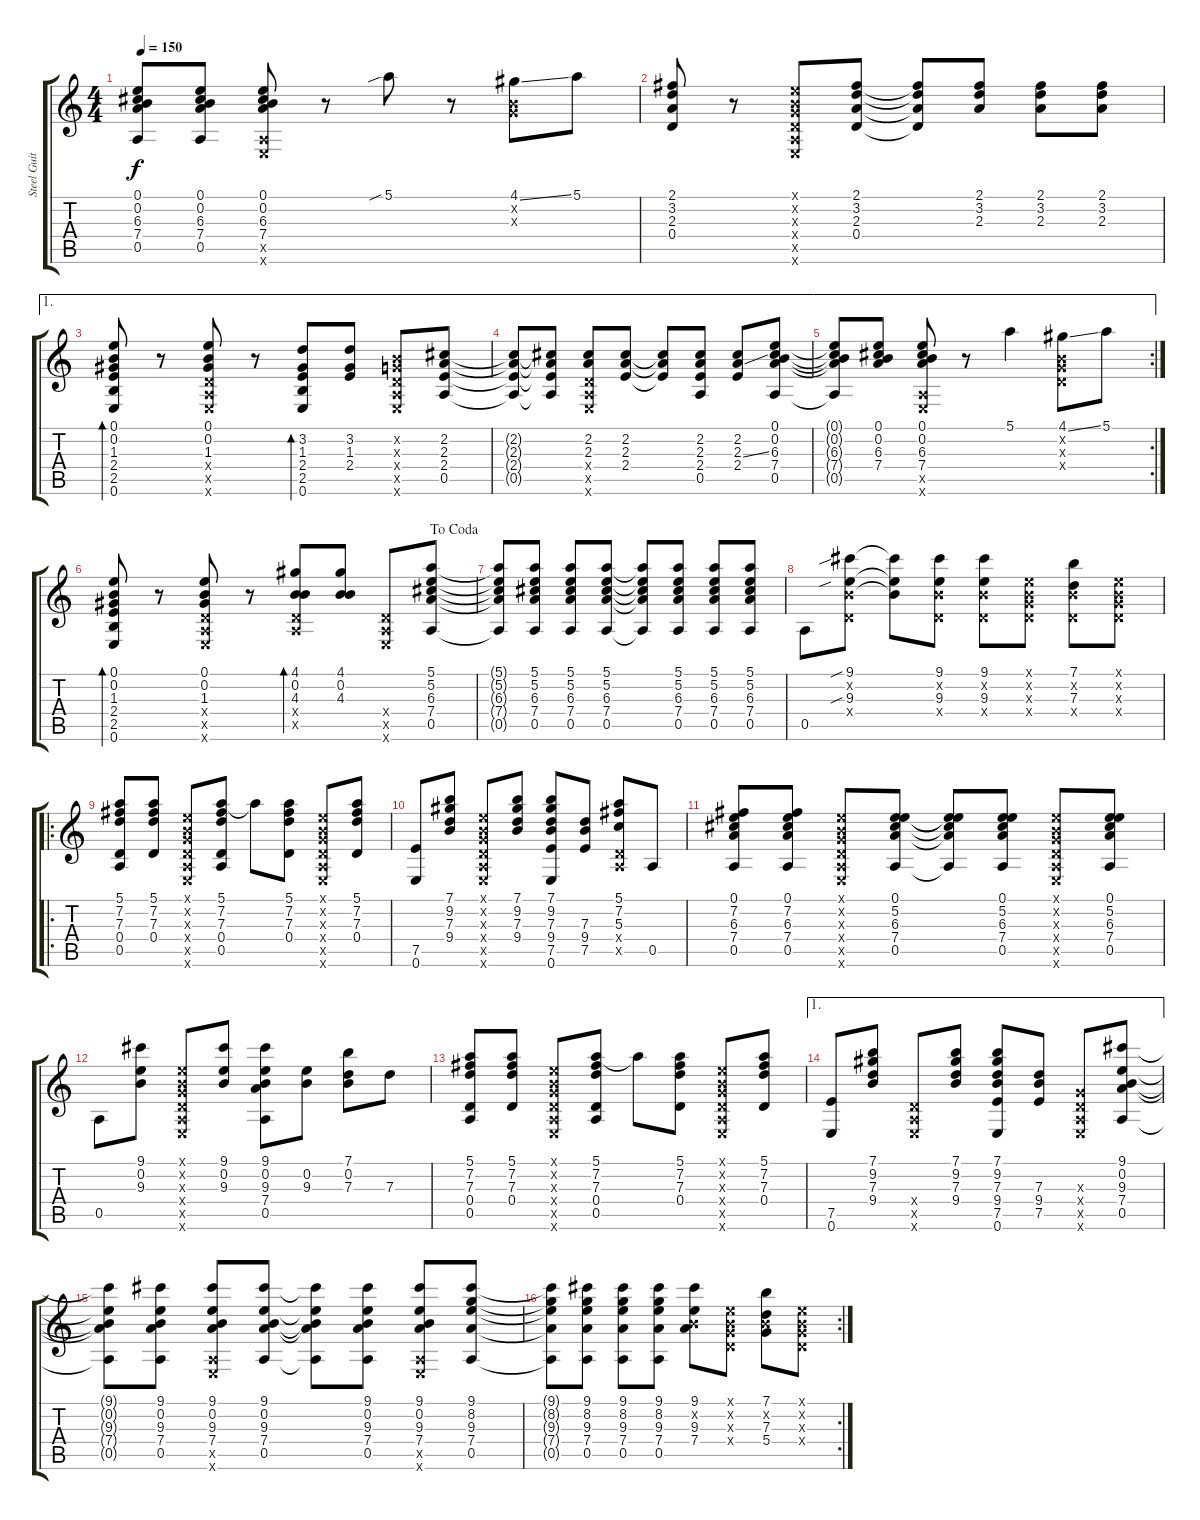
\track ("Steel Guitar" "Steel Guit") {instrument acousticguitarsteel}
\staff {score tabs}
\tuning (E4 B3 G3 D3 A2 E2) {hide}
\ts (4 4)
\tempo 150
\clef g2
\ks c
(0.1{t} 0.2{t} 6.3{t} 7.4{t} 0.5{t}).8{dy f} (0.1 0.2 6.3 7.4 0.5).8 (0.1 0.2 6.3 7.4 0.5{x} 0.6{x}).8 r.8 5.1{sib}.8 r.8 (4.1{ss} 0.2{x} 0.3{x}).8 5.1.8 |
(2.1 3.2 2.3 0.4).8 r.8 (0.1{x} 0.2{x} 0.3{x} 0.4{x} 0.5{x} 0.6{x}).8 (2.1 3.2 2.3 0.4).8 (2.1{t} 3.2{t} 2.3{t} 0.4{t}).8 (2.1 3.2 2.3).8 (2.1 3.2 2.3).8 (2.1 3.2 2.3).8 |
\ae 1
(0.1 0.2 1.3 2.4 2.5 0.6).8{bd 120} r.8 (0.1 0.2 1.3 0.4{x} 0.5{x} 0.6{x}).8 r.8 (3.2 1.3 2.4 2.5 0.6).8{bd 120} (3.2 1.3 2.4).8 (0.2{x} 0.3{x} 0.4{x} 0.5{x} 0.6{x}).8 (2.2 2.3 2.4 0.5).8 |
\ae 1
(2.2{t} 2.3{t} 2.4{t} 0.5{t}).8 (2.2{t} 2.3{t} 2.4{t} 0.5{t}).8 (2.2 2.3 0.4{x} 0.5{x} 0.6{x}).8 (2.2 2.3 2.4).8 (2.2{t} 2.3{t} 2.4{t}).8 (2.2 2.3 2.4 0.5).8 (2.2 2.3{ss} 2.4).8 (0.1 0.2 6.3 7.4 0.5).8 |
\ae 1
\rc 2
(0.1{t} 0.2{t} 6.3{t} 7.4{t} 0.5{t}).8 (0.1 0.2 6.3 7.4).8 (0.1 0.2 6.3 7.4 0.5{x} 0.6{x}).8 r.8 5.1.4 (4.1{ss} 0.2{x} 0.3{x} 0.4{x}).8 5.1.8 |
\jump dacoda
(0.1 0.2 1.3 2.4 2.5 0.6).8{bd 120} r.8 (0.1 0.2 1.3 0.4{x} 0.5{x} 0.6{x}).8 r.8 (4.1 0.2 4.3 0.4{x} 0.5{x}).8{bd 120} (4.1 0.2 4.3).8 (0.4{x} 0.5{x} 0.6{x}).8 (5.1 5.2 6.3 7.4 0.5).8 |
(5.1{t} 5.2{t} 6.3{t} 7.4{t} 0.5{t}).8 (5.1 5.2 6.3 7.4 0.5).8 (5.1 5.2 6.3 7.4 0.5).8 (5.1 5.2 6.3 7.4 0.5).8 (5.1{t} 5.2{t} 6.3{t} 7.4{t} 0.5{t}).8 (5.1 5.2 6.3 7.4 0.5).8 (5.1 5.2 6.3 7.4 0.5).8 (5.1 5.2 6.3 7.4 0.5).8 |
0.5.8 (9.1{sib} 0.2{x} 9.3{sib} 0.4{x}).8 (9.1{t} 0.2{t} 9.3{t}).8 (9.1 0.2{x} 9.3 0.4{x}).8 (9.1 0.2{x} 9.3 0.4{x}).8 (0.1{x} 0.2{x} 0.3{x} 0.4{x}).8 (7.1 0.2{x} 7.3 0.4{x}).8 (0.1{x} 0.2{x} 0.3{x} 0.4{x}).8 |
\ro
(5.1 7.2 7.3 0.4 0.5).8 (5.1 7.2 7.3 0.4).8 (0.1{x} 0.2{x} 0.3{x} 0.4{x} 0.5{x} 0.6{x}).8 (5.1 7.2 7.3 0.4 0.5).8 5.1{t}.8 (5.1 7.2 7.3 0.4).8 (0.1{x} 0.2{x} 0.3{x} 0.4{x} 0.5{x} 0.6{x}).8 (5.1 7.2 7.3 0.4).8 |
(7.5 0.6).8 (7.1 9.2 7.3 9.4).8 (0.1{x} 0.2{x} 0.3{x} 0.4{x} 0.5{x} 0.6{x}).8 (7.1 9.2 7.3 9.4).8 (7.1 9.2 7.3 9.4 7.5 0.6).8 (7.3 9.4 7.5).8 (5.1 7.2 5.3 0.4{x} 0.5{x}).8 0.5.8 |
(0.1 7.2 6.3 7.4 0.5).8 (0.1 7.2 6.3 7.4 0.5).8 (0.1{x} 0.2{x} 0.3{x} 0.4{x} 0.5{x} 0.6{x}).8 (0.1 5.2 6.3 7.4 0.5).8 (0.1{t} 5.2{t} 6.3{t} 7.4{t} 0.5{t}).8 (0.1 5.2 6.3 7.4 0.5).8 (0.1{x} 0.2{x} 0.3{x} 0.4{x} 0.5{x} 0.6{x}).8 (0.1 5.2 6.3 7.4 0.5).8 |
0.5.8 (9.1 0.2 9.3).8 (0.1{x} 0.2{x} 0.3{x} 0.4{x} 0.5{x} 0.6{x}).8 (9.1 0.2 9.3).8 (9.1 0.2 9.3 7.4 0.5).8 (0.2 9.3).8 (7.1 0.2 7.3).8 7.3.8 |
(5.1 7.2 7.3 0.4 0.5).8 (5.1 7.2 7.3 0.4).8 (0.1{x} 0.2{x} 0.3{x} 0.4{x} 0.5{x} 0.6{x}).8 (5.1 7.2 7.3 0.4 0.5).8 5.1{t}.8 (5.1 7.2 7.3 0.4).8 (0.1{x} 0.2{x} 0.3{x} 0.4{x} 0.5{x} 0.6{x}).8 (5.1 7.2 7.3 0.4).8 |
\ae 1
(7.5 0.6).8 (7.1 9.2 7.3 9.4).8 (0.4{x} 0.5{x} 0.6{x}).8 (7.1 9.2 7.3 9.4).8 (7.1 9.2 7.3 9.4 7.5 0.6).8 (7.3 9.4 7.5).8 (0.3{x} 0.4{x} 0.5{x} 0.6{x}).8 (9.1 0.2 9.3 7.4 0.5).8 |
(9.1{t} 0.2{t} 9.3{t} 7.4{t} 0.5{t}).8 (9.1 0.2 9.3 7.4 0.5).8 (9.1 0.2 9.3 7.4 0.5{x} 0.6{x}).8 (9.1 0.2 9.3 7.4 0.5).8 (9.1{t} 0.2{t} 9.3{t} 7.4{t} 0.5{t}).8 (9.1 0.2 9.3 7.4 0.5).8 (9.1 0.2 9.3 7.4 0.5{x} 0.6{x}).8 (9.1 8.2 9.3 7.4 0.5).8 |
\rc 2
(9.1{t} 8.2{t} 9.3{t} 7.4{t} 0.5{t}).8 (9.1 8.2 9.3 7.4 0.5).8 (9.1 8.2 9.3 7.4 0.5).8 (9.1 8.2 9.3 7.4 0.5).8 (9.1 0.2{x} 9.3 7.4).8 (0.1{x} 0.2{x} 0.3{x} 0.4{x}).8 (7.1 0.2{x} 7.3 5.4).8 (0.1{x} 0.2{x} 0.3{x} 0.4{x}).8
